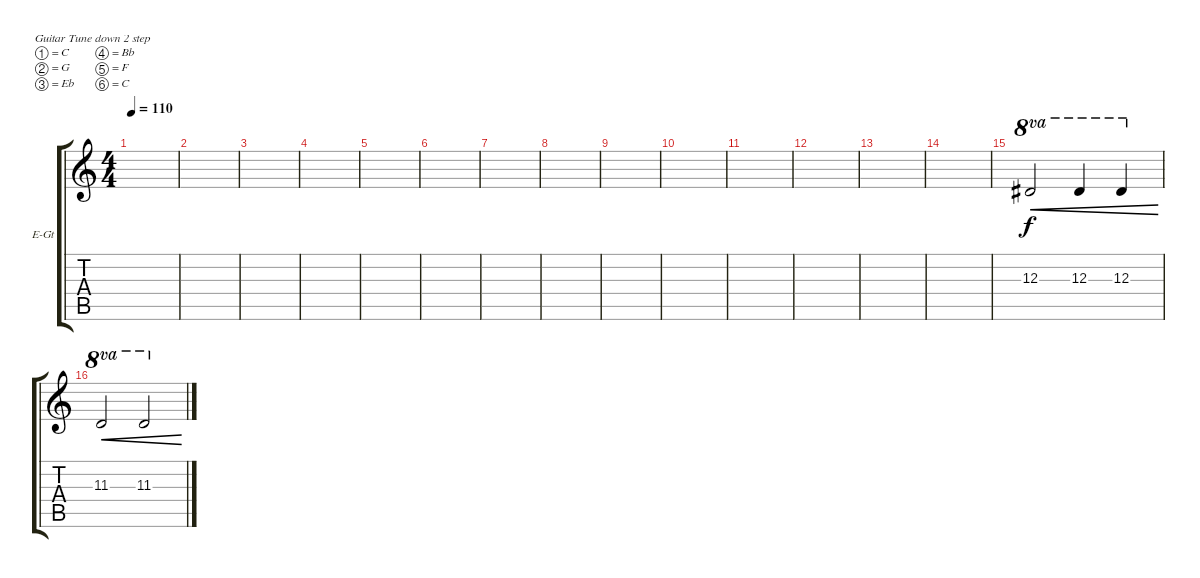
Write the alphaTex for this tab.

\defaultSystemsLayout 4
\bracketExtendMode groupsimilarinstruments
\firstSystemTrackNameOrientation horizontal
\otherSystemsTrackNameOrientation horizontal
\track ("Electric Guitar 12" "E-Gt") {instrument distortionguitar}
\staff {score tabs}
\tuning (C4 G3 Eb3 Bb2 F2 C2)
\ts (4 4)
\tempo 110
\clef g2
\scale
0.333333
\ks c
|
\scale
0.333333 |
\scale
0.333333 |
\scale
0.333333 |
\scale
0.333333 |
\scale
0.333333 |
\scale
0.333333 |
\scale
0.333333 |
\scale
0.333333 |
\scale
0.333333 |
\scale
0.333333 |
\scale
0.333333 |
|
|
12.3.2{ot 8va cre} 12.3.4{ot 8va cre} 12.3.4{ot 8va cre} |
11.3.2{ot 8va cre} 11.3.2{ot 8va cre}
